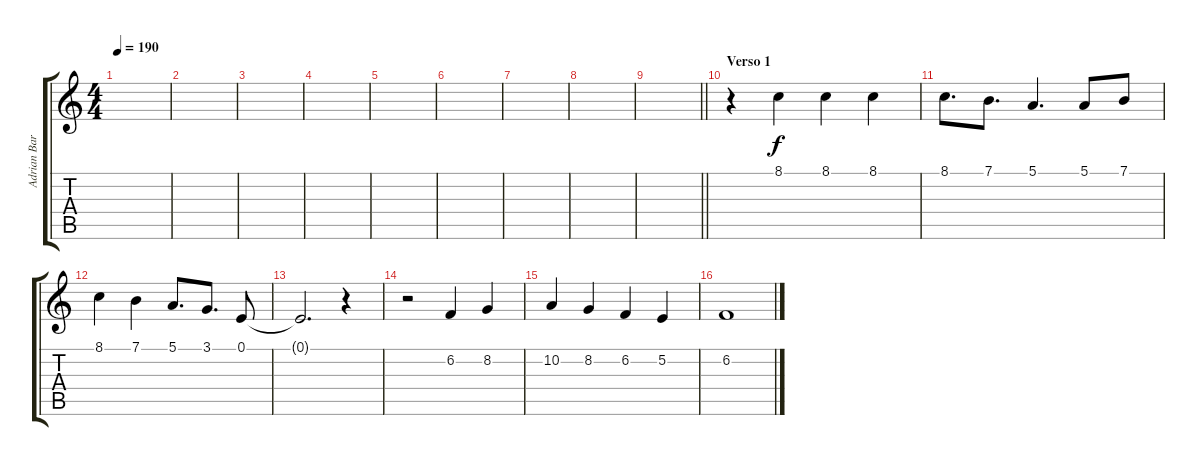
\track ("Adrian Barilari" "Adrian Bar") {instrument baritonesax}
\staff {score tabs}
\tuning (E4 B3 G3 D3 A2 E2) {hide}
\ts (4 4)
\tempo 190
\clef g2
\ks c
|
|
|
|
|
|
|
|
\barLineRight lightlight
|
\section ("" "Verso 1")
r.4 8.1.4 8.1.4 8.1.4 |
8.1.8{d} 7.1.8{d} 5.1.4{d} 5.1.8 7.1.8 |
8.1.4 7.1.4 5.1.8{d} 3.1.8{d} 0.1.8 |
0.1{t}.2{d} r.4 |
r.2 6.2.4 8.2.4 |
10.2.4 8.2.4 6.2.4 5.2.4 |
6.2.1
